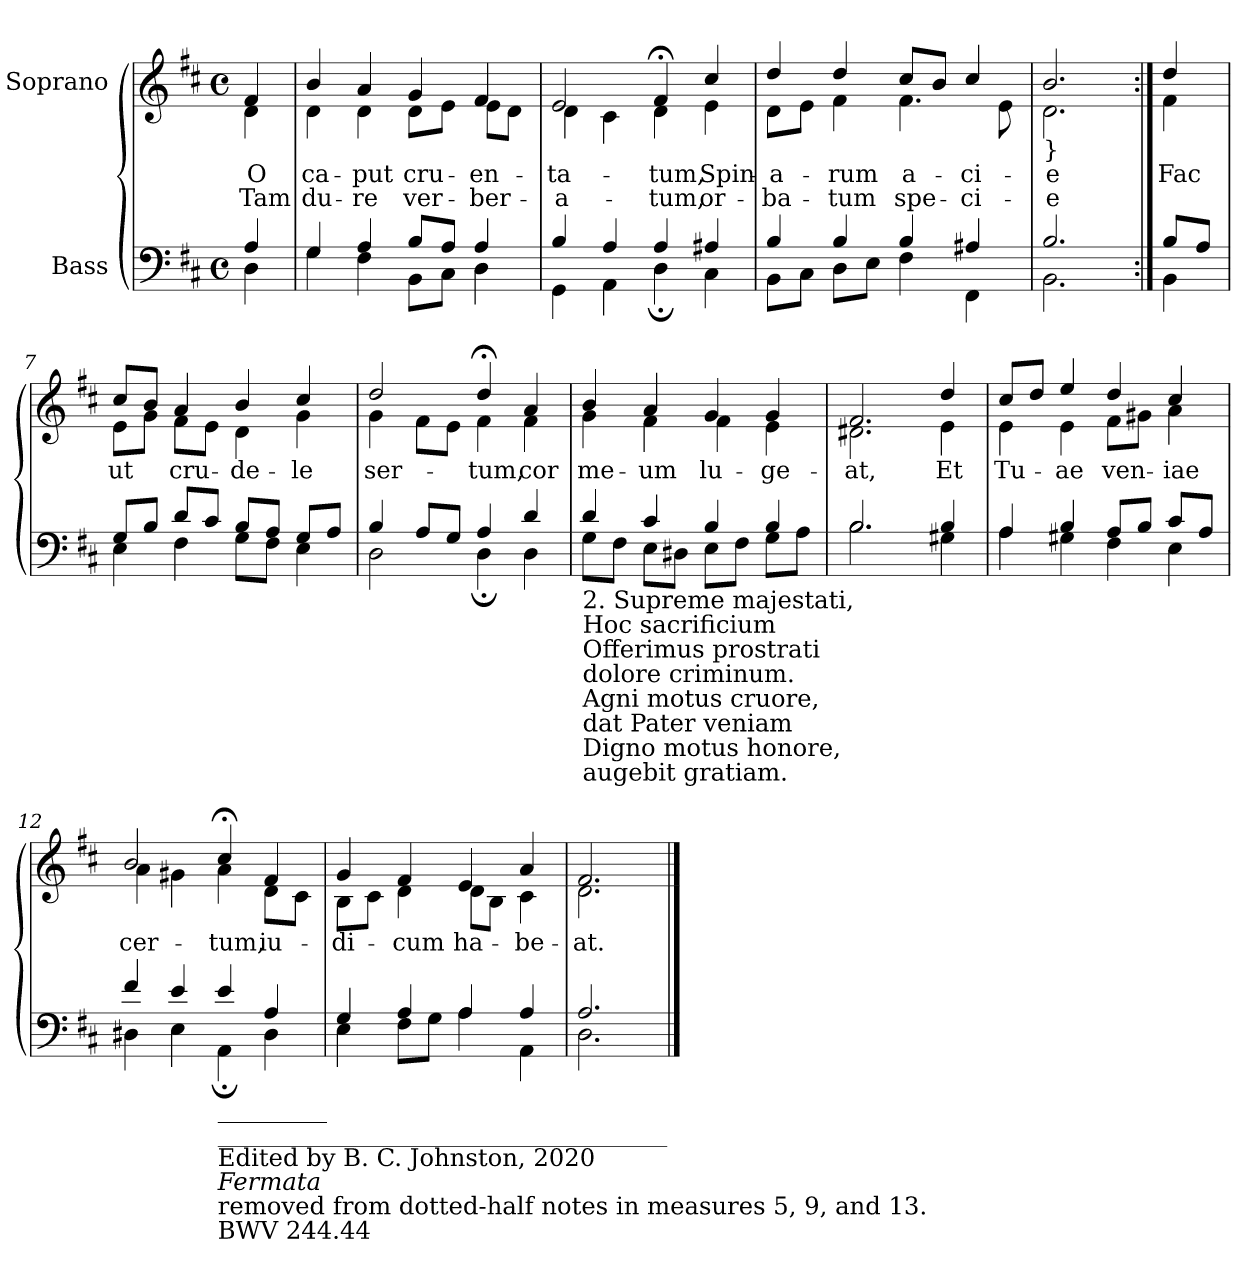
**kern	**kern	**text	**text
*part2	*part1	*part1	*part1
*staff2	*staff1	*staff1	*staff1
*I"Bass	*I"Soprano	*	*
*clefF4	*clefG2	*	*
*k[f#c#]	*k[f#c#]	*	*
*M4/4	*M4/4	*	*
*met(c)	*met(c)	*	*
*MM60	*MM60	*	*
=1	=1	=1	=1
*^	*	*	*
!	!	!LO:TX:b:t=1.	!	!
!	!	!LO:TX:b:t={	!	!
!	!	!	!LO:LY:b	!LO:LY:b
*	*	*^	*	*
4A/	4D\	4f#/	4d\	O	Tam
=2	=2	=2	=2	=2	=2
!	!	!	!	!LO:LY:b	!LO:LY:b
4G/	4G\	4b/	4d\	ca-	du-
!	!	!	!	!LO:LY:b	!LO:LY:b
4A/	4F#\	4a/	4d\	-put	-re
!	!	!	!	!LO:LY:b	!LO:LY:b
8B/L	8BB\L	4g/	8d\L	cru-	ver-
8A/J	8C#\J	.	8e\J	.	.
!	!	!	!	!LO:LY:b	!LO:LY:b
4A/	4D\	4f#/	8e\L	-en-	-ber-
.	.	.	8d\J	.	.
=3	=3	=3	=3	=3	=3
!	!	!	!	!LO:LY:b	!LO:LY:b
4B/	4GG\	2e/	4d\	-ta-	-a-
4A/	4AA\	.	4c#\	.	.
!	!	!	!	!LO:LY:b	!LO:LY:b
4A/	4D;\	4f#;</	4d\	-tum,	-tum,
!	!	!	!	!LO:LY:b	!LO:LY:b
4A#X/	4C#\	4cc#/	4e\	Spin-	or-
=4	=4	=4	=4	=4	=4
!	!	!	!	!LO:LY:b	!LO:LY:b
4B/	8BB\L	4dd/	8d\L	-a-	-ba-
.	8C#\J	.	8e\J	.	.
!	!	!	!	!LO:LY:b	!LO:LY:b
4B/	8D\L	4dd/	4f#\	-rum	-tum
.	8E\J	.	.	.	.
!	!	!	!	!LO:LY:b	!LO:LY:b
4B/	4F#\	8cc#/L	4.f#\	a-	spe-
.	.	8b/J	.	.	.
!	!	!	!	!LO:LY:b	!LO:LY:b
4A#X/	4FF#\	4cc#/	.	-ci-	-ci-
.	.	.	8e\	.	.
=5	=5	=5	=5	=5	=5
!	!	!LO:TX:b:t=}	!	!	!
!	!	!	!	!LO:LY:b	!LO:LY:b
2.B/	2.BB\	2.b/	2.d\	-e	-e
=6:|!	=6:|!	=6:|!	=6:|!	=6:|!	=6:|!
!	!	!	!	!LO:LY:b	!
8B/L	4BB\	4dd/	4f#\	Fac	.
8A/J	.	.	.	.	.
=7	=7	=7	=7	=7	=7
!	!	!	!	!LO:LY:b	!
8G/L	4E\	8cc#/L	8e\L	ut	.
8B/J	.	8b/J	8g\J	.	.
!	!	!	!	!LO:LY:b	!
8d/L	4F#\	4a/	8f#\L	cru-	.
8c#/J	.	.	8e\J	.	.
!	!	!	!	!LO:LY:b	!
8B/L	8G\L	4b/	4d\	-de-	.
8A/J	8F#\J	.	.	.	.
!	!	!	!	!LO:LY:b	!
8G/L	4E\	4cc#/	4g\	-le	.
8A/J	.	.	.	.	.
=8	=8	=8	=8	=8	=8
!	!	!	!	!LO:LY:b	!
4B/	2D\	2dd/	4g\	ser-	.
8A/L	.	.	8f#\L	.	.
8G/J	.	.	8e\J	.	.
!	!	!	!	!LO:LY:b	!
4A/	4D;\	4dd;</	4f#\	-tum,	.
!	!	!	!	!LO:LY:b	!
4d/	4D\	4a/	4f#\	cor	.
!!LO:LB:g=z	!!
=9	=9	=9	=9	=9	=9
!LO:TX:b:t=2. Supreme majestati,	!	!	!	!	!
!LO:TX:b:t=Hoc sacrificium	!	!	!	!	!
!LO:TX:b:t=Offerimus prostrati	!	!	!	!	!
!LO:TX:b:t=dolore criminum.	!	!	!	!	!
!LO:TX:b:t=Agni motus cruore,	!	!	!	!	!
!LO:TX:b:t=dat Pater veniam	!	!	!	!	!
!LO:TX:b:t=Digno motus honore,	!	!	!	!	!
!LO:TX:b:t=augebit gratiam.	!	!	!	!	!
!	!	!	!	!LO:LY:b	!
4d/	8G\L	4b/	4g\	me-	.
.	8F#\J	.	.	.	.
!	!	!	!	!LO:LY:b	!
4c#/	8E\L	4a/	4f#\	-um	.
.	8D#X\J	.	.	.	.
!	!	!	!	!LO:LY:b	!
4B/	8E\L	4g/	4f#\	lu-	.
.	8F#\J	.	.	.	.
!	!	!	!	!LO:LY:b	!
4B/	8G\L	4g/	4e\	-ge-	.
.	8A\J	.	.	.	.
=10	=10	=10	=10	=10	=10
!	!	!	!	!LO:LY:b	!
2.B/	2.B\	2.f#/	2.d#X\	-at,	.
!	!	!	!	!LO:LY:b	!
4B/	4G#X\	4dd/	4e\	Et	.
=11	=11	=11	=11	=11	=11
!	!	!	!	!LO:LY:b	!
4A/	4A\	8cc#/L	4e\	Tu-	.
.	.	8dd/J	.	.	.
!	!	!	!	!LO:LY:b	!
4B/	4G#X\	4ee/	4e\	-ae	.
!	!	!	!	!LO:LY:b	!
8A/L	4F#\	4dd/	8f#\L	ven-	.
8B/J	.	.	8g#X\J	.	.
!	!	!	!	!LO:LY:b	!
8c#/L	4E\	4cc#/	4a\	-iae	.
8A/J	.	.	.	.	.
=12	=12	=12	=12	=12	=12
!	!	!	!	!LO:LY:b	!
4f#/	4D#X\	2b/	4a\	cer-	.
4e/	4E\	.	4g#X\	.	.
!LO:TX:b:t=_________	!	!	!	!	!
!LO:TX:b:t=_____________________________________	!	!	!	!	!
!LO:TX:b:t=Edited by B. C. Johnston, 2020	!	!	!	!	!
!LO:TX:b:i:t=Fermata	!	!	!	!	!
!LO:TX:b:t=removed from dotted-half notes in measures 5, 9, and 13.	!	!	!	!	!
!LO:TX:b:t=BWV 244.44	!	!	!	!	!
!	!	!	!	!LO:LY:b	!
4e/	4AA;\	4cc#;</	4a\	-tum,	.
!	!	!	!	!LO:LY:b	!
4A/	4D#\	4f#/	8d\L	iu-	.
.	.	.	8c#\J	.	.
=13	=13	=13	=13	=13	=13
!	!	!	!	!LO:LY:b	!
4G/	4E\	4g/	8B\L	-di-	.
.	.	.	8c#\J	.	.
!	!	!	!	!LO:LY:b	!
4A/	8F#\L	4f#/	4d\	-cum	.
.	8G\J	.	.	.	.
!	!	!	!	!LO:LY:b	!
4A/	4A\	4e/	8d\L	ha-	.
.	.	.	8B\J	.	.
!	!	!	!	!LO:LY:b	!
4A/	4AA\	4a/	4c#\	-be-	.
=14	=14	=14	=14	=14	=14
!	!	!	!	!LO:LY:b	!
2.A/	2.D\	2.f#/	2.d\	-at.	.
*v	*v	*	*	*	*
*	*v	*v	*	*
==	==	==	==
*-	*-	*-	*-
